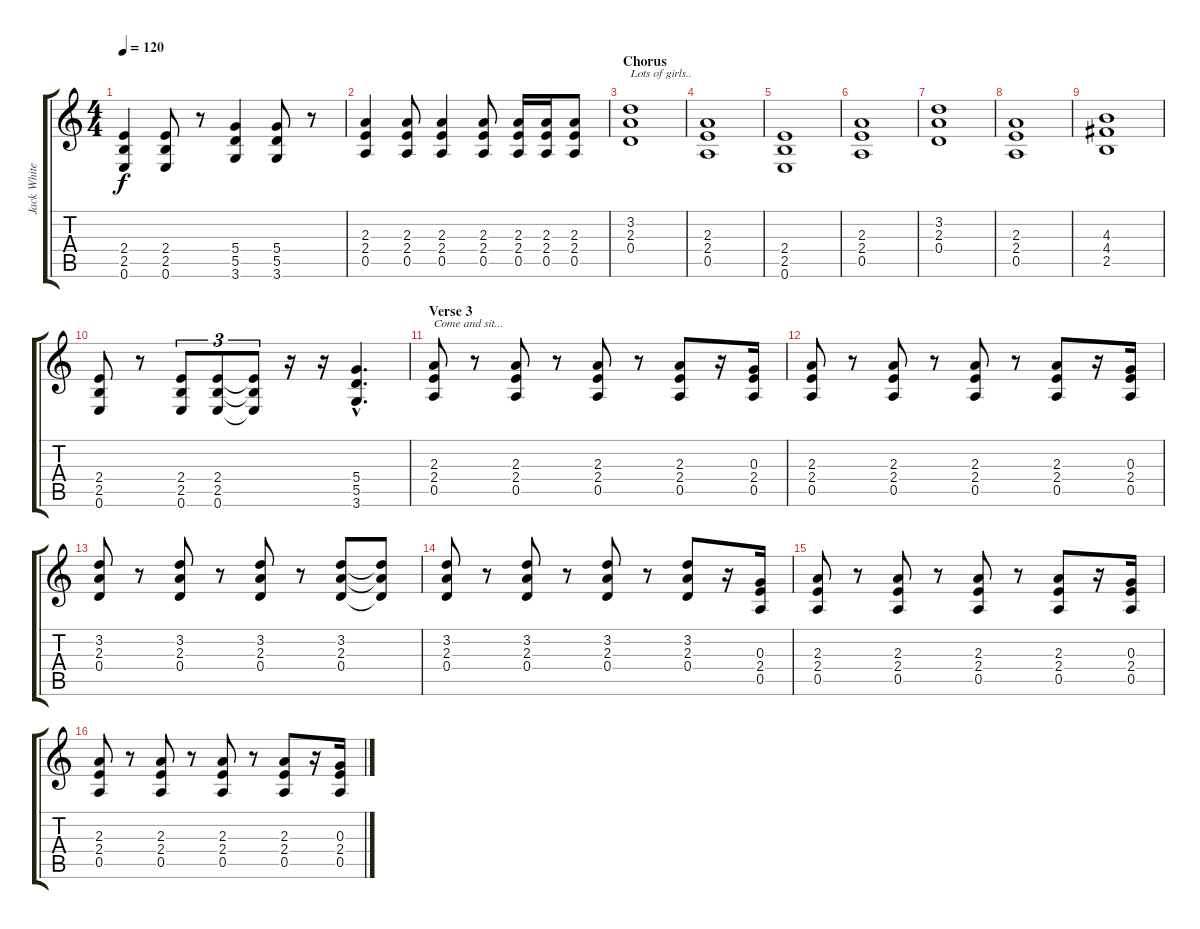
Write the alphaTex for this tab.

\track ("Jack White" "Jack White") {instrument acousticguitarsteel}
\staff {score tabs}
\tuning (E4 B3 G3 D3 A2 E2) {hide}
\ts (4 4)
\tempo 120
\clef g2
\ks c
(2.4 2.5 0.6).4{dy f} (2.4 2.5 0.6).8 r.8 (5.4 5.5 3.6).4 (5.4 5.5 3.6).8 r.8 |
(2.3 2.4 0.5).4 (2.3 2.4 0.5).8 (2.3 2.4 0.5).4 (2.3 2.4 0.5).8 (2.3 2.4 0.5).16 (2.3 2.4 0.5).16 (2.3 2.4 0.5).8 |
\section ("" "Chorus")
(3.2 2.3 0.4).1{txt "Lots of girls.."} |
(2.3 2.4 0.5).1 |
(2.4 2.5 0.6).1 |
(2.3 2.4 0.5).1 |
(3.2 2.3 0.4).1 |
(2.3 2.4 0.5).1 |
(4.3 4.4 2.5).1 |
(2.4 2.5 0.6).8 r.8 (2.4 2.5 0.6).8{tu (3 2)} (2.4 2.5 0.6).8{tu (3 2)} (2.4{t} 2.5{t} 0.6{t}).8{tu (3 2)} r.16 r.16 (5.4{hac} 5.5{hac} 3.6{hac}).4{d} |
\section ("" "Verse 3")
(2.3 2.4 0.5).8{txt "Come and sit..."} r.8 (2.3 2.4 0.5).8 r.8 (2.3 2.4 0.5).8 r.8 (2.3 2.4 0.5).8 r.16 (0.3 2.4 0.5).16 |
(2.3 2.4 0.5).8 r.8 (2.3 2.4 0.5).8 r.8 (2.3 2.4 0.5).8 r.8 (2.3 2.4 0.5).8 r.16 (0.3 2.4 0.5).16 |
(3.2 2.3 0.4).8 r.8 (3.2 2.3 0.4).8 r.8 (3.2 2.3 0.4).8 r.8 (3.2 2.3 0.4).8 (3.2{t} 2.3{t} 0.4{t}).8 |
(3.2 2.3 0.4).8 r.8 (3.2 2.3 0.4).8 r.8 (3.2 2.3 0.4).8 r.8 (3.2 2.3 0.4).8 r.16 (0.3 2.4 0.5).16 |
(2.3 2.4 0.5).8 r.8 (2.3 2.4 0.5).8 r.8 (2.3 2.4 0.5).8 r.8 (2.3 2.4 0.5).8 r.16 (0.3 2.4 0.5).16 |
(2.3 2.4 0.5).8 r.8 (2.3 2.4 0.5).8 r.8 (2.3 2.4 0.5).8 r.8 (2.3 2.4 0.5).8 r.16 (0.3 2.4 0.5).16
